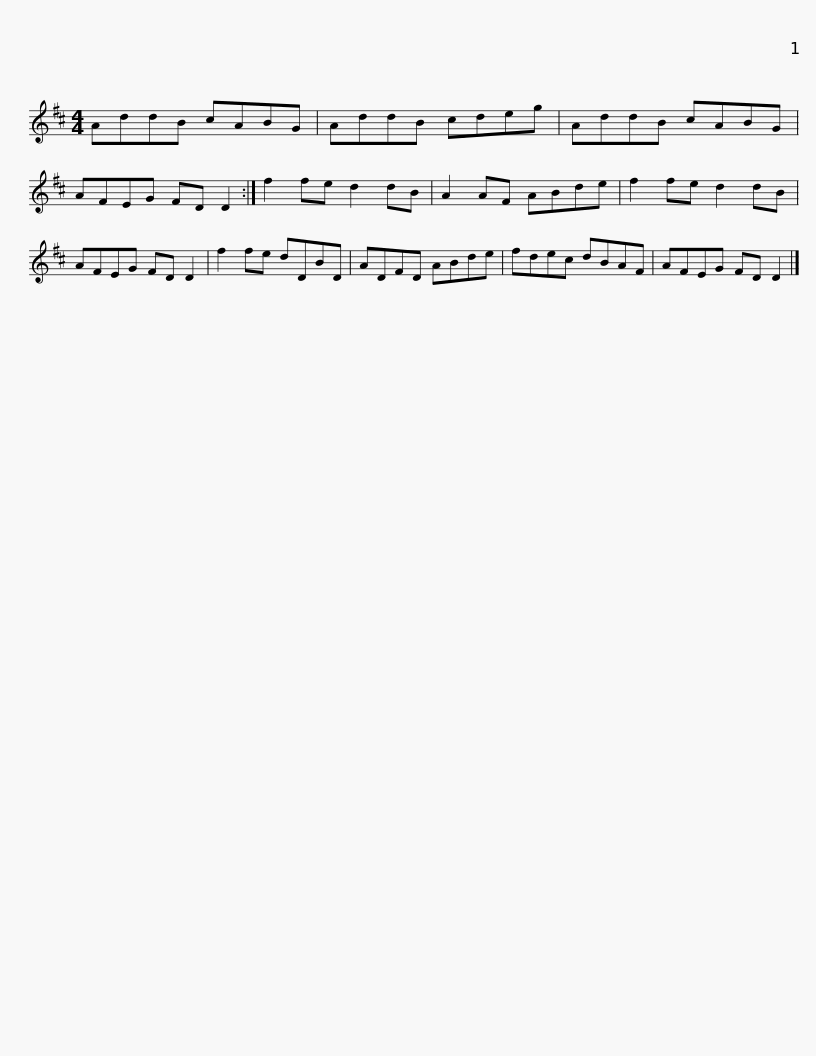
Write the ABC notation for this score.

X:1
L:1/8
M:4/4
I:linebreak $
K:D
V:1 treble
V:1
 AddB cABG | AddB cdeg | AddB cABG | AFEG FD D2 :| f2 fe d2 dB | %5
 A2 AF ABde |$ f2 fe d2 dB | AFEG FD D2 | f2 fe dDBD | ADFD ABde | %10
 fdec dBAF | AFEG FD D2 |] %12
